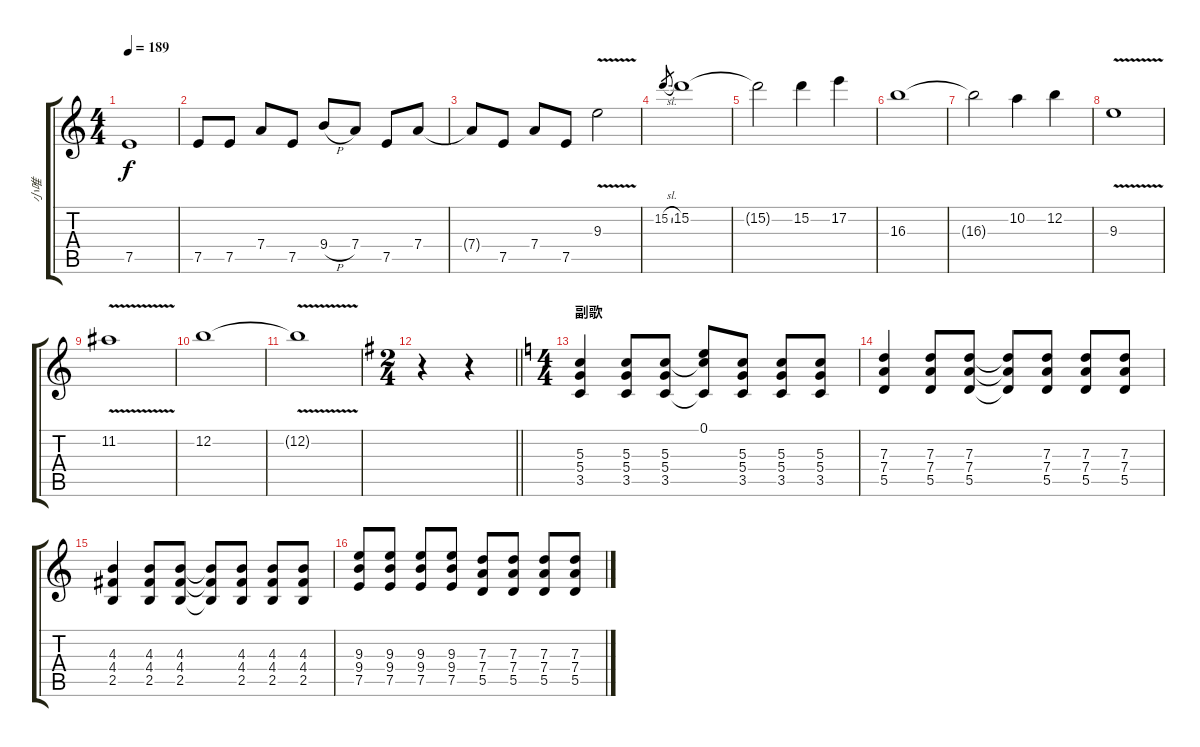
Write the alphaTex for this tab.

\track ("小唯" "小唯") {instrument overdrivenguitar}
\staff {score tabs}
\tuning (E4 B3 G3 D3 A2 E2) {hide}
\ts (4 4)
\tempo 189
\clef g2
\ks c
7.5{t}.1{dy f} |
7.5.8 7.5.8 7.4.8 7.5.8 9.4{h}.8 7.4.8 7.5.8 7.4.8 |
7.4{t}.8 7.5.8 7.4.8 7.5.8 9.3{v}.2 |
15.2{sl}.8{gr} 15.2.1 |
15.2{t}.2 15.2.4 17.2.4 |
16.3.1 |
16.3{t}.2 10.2.4 12.2.4 |
9.3{v}.1 |
11.2{v}.1 |
12.2.1 |
12.2{v t}.1 |
\ts (2 4)
\barLineRight lightlight
\ks g
r.4 r.4 |
\ts (4 4)
\section ("" "副歌")
\ks c
(5.3 5.4 3.5).4 (5.3 5.4 3.5).8 (5.3 5.4 3.5).8 (0.1 5.3{t} 3.5{t}).8 (5.3 5.4 3.5).8 (5.3 5.4 3.5).8 (5.3 5.4 3.5).8 |
(7.3 7.4 5.5).4 (7.3 7.4 5.5).8 (7.3 7.4 5.5).8 (7.3{t} 7.4{t} 5.5{t}).8 (7.3 7.4 5.5).8 (7.3 7.4 5.5).8 (7.3 7.4 5.5).8 |
(4.3 4.4 2.5).4 (4.3 4.4 2.5).8 (4.3 4.4 2.5).8 (4.3{t} 4.4{t} 2.5{t}).8 (4.3 4.4 2.5).8 (4.3 4.4 2.5).8 (4.3 4.4 2.5).8 |
(9.3 9.4 7.5).8 (9.3 9.4 7.5).8 (9.3 9.4 7.5).8 (9.3 9.4 7.5).8 (7.3 7.4 5.5).8 (7.3 7.4 5.5).8 (7.3 7.4 5.5).8 (7.3 7.4 5.5).8
